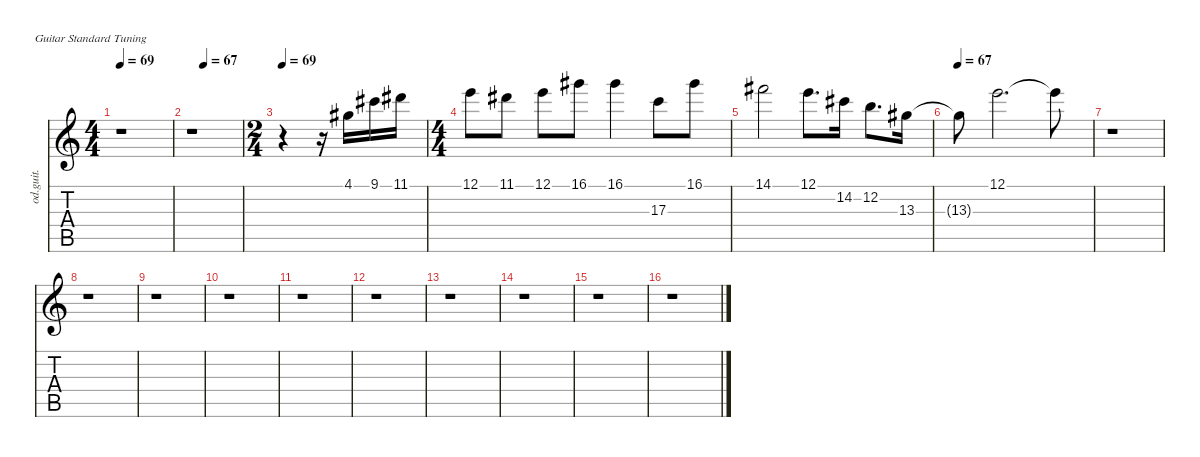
\defaultSystemsLayout 4
\hideDynamics
\bracketExtendMode nobrackets
\otherSystemsTrackNameOrientation horizontal
\track ("Track 14" "od.guit.") {instrument overdrivenguitar}
\staff {score tabs}
\tuning (E4 B3 G3 D3 A2 E2)
\ts (4 4)
\tempo 69
\clef g2
\ks c
r.1{dy f beam Down} |
\tempo (67 0.25)
r.1{beam Down} |
\ts (2 4)
\beaming (8 2 2 2 2)
\tempo 69
r.4{beam Down} r.16{beam Down} 4.1{acc #}.16{dy ff beam Down} 9.1{acc #}.16{beam Down} 11.1{acc #}.16{beam Down} |
\ts (4 4)
\beaming (8 2 2 2 2)
12.1.8{beam Down} 11.1{acc #}.8{beam Down} 12.1.8{beam Down} 16.1{acc #}.8{beam Down} 16.1{acc #}.4{dy fff beam Down} 17.3.8{dy f beam Down} 16.1{acc #}.8{dy ff beam Down} |
14.1{acc #}.2{beam Down} 12.1.8{d beam Down} 14.2{acc #}.16{beam Down} 12.2.8{d beam Down} 13.3{acc #}.16{beam Down} |
\tempo 67
13.3{t acc #}.8{dy f beam Down} 12.1.2{d dy ff beam Down} 12.1{t}.8{dy f beam Down} |
r.1{beam Down} |
r.1{beam Down} |
r.1{beam Down} |
r.1{beam Down} |
r.1{beam Down} |
r.1{beam Down} |
r.1{beam Down} |
r.1{beam Down} |
r.1{beam Down} |
r.1{beam Down}
